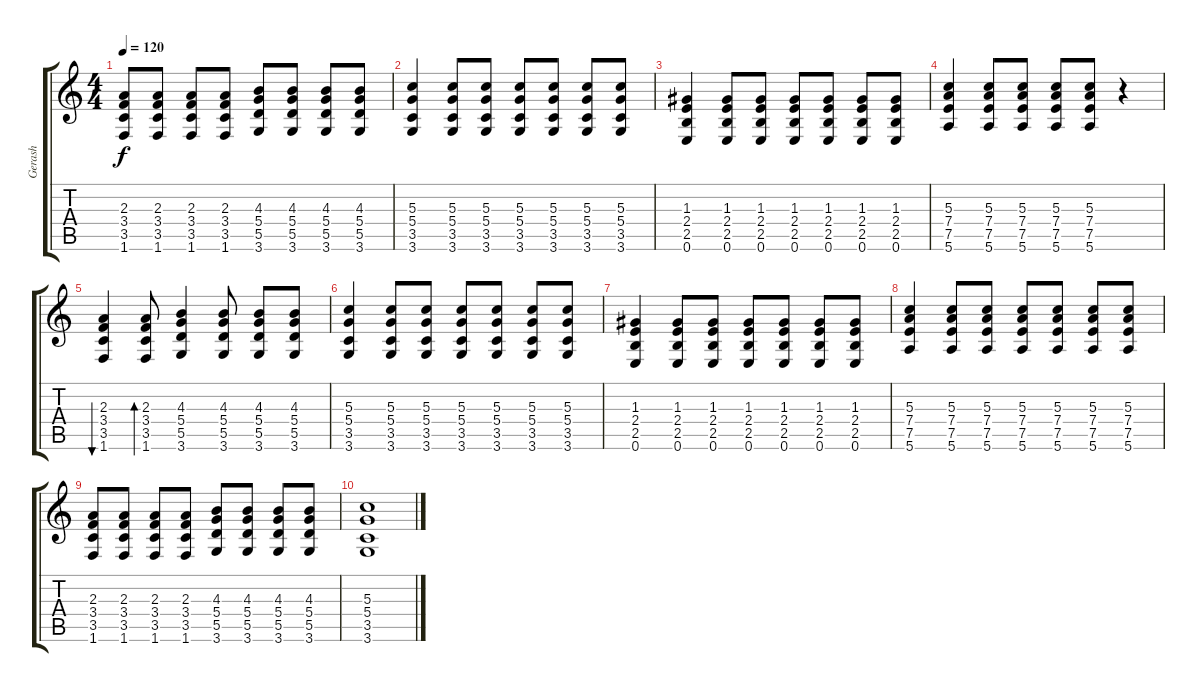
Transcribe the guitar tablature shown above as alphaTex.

\track ("Gerash" "Gerash") {instrument overdrivenguitar}
\staff {score tabs}
\tuning (E4 B3 G3 D3 A2 E2) {hide}
\ts (4 4)
\tempo 120
\clef g2
\ks c
(2.3 3.4 3.5 1.6).8{dy f} (2.3 3.4 3.5 1.6).8 (2.3 3.4 3.5 1.6).8 (2.3 3.4 3.5 1.6).8 (4.3 5.4 5.5 3.6).8 (4.3 5.4 5.5 3.6).8 (4.3 5.4 5.5 3.6).8 (4.3 5.4 5.5 3.6).8 |
(5.3 5.4 3.5 3.6).4 (5.3 5.4 3.5 3.6).8 (5.3 5.4 3.5 3.6).8 (5.3 5.4 3.5 3.6).8 (5.3 5.4 3.5 3.6).8 (5.3 5.4 3.5 3.6).8 (5.3 5.4 3.5 3.6).8 |
(1.3 2.4 2.5 0.6).4 (1.3 2.4 2.5 0.6).8 (1.3 2.4 2.5 0.6).8 (1.3 2.4 2.5 0.6).8 (1.3 2.4 2.5 0.6).8 (1.3 2.4 2.5 0.6).8 (1.3 2.4 2.5 0.6).8 |
(5.3 7.4 7.5 5.6).4 (5.3 7.4 7.5 5.6).8 (5.3 7.4 7.5 5.6).8 (5.3 7.4 7.5 5.6).8 (5.3 7.4 7.5 5.6).8 r.4 |
(2.3 3.4 3.5 1.6).4{bu 60} (2.3 3.4 3.5 1.6).8{bd 60} (4.3 5.4 5.5 3.6).4 (4.3 5.4 5.5 3.6).8 (4.3 5.4 5.5 3.6).8 (4.3 5.4 5.5 3.6).8 |
(5.3 5.4 3.5 3.6).4 (5.3 5.4 3.5 3.6).8 (5.3 5.4 3.5 3.6).8 (5.3 5.4 3.5 3.6).8 (5.3 5.4 3.5 3.6).8 (5.3 5.4 3.5 3.6).8 (5.3 5.4 3.5 3.6).8 |
(1.3 2.4 2.5 0.6).4 (1.3 2.4 2.5 0.6).8 (1.3 2.4 2.5 0.6).8 (1.3 2.4 2.5 0.6).8 (1.3 2.4 2.5 0.6).8 (1.3 2.4 2.5 0.6).8 (1.3 2.4 2.5 0.6).8 |
(5.3 7.4 7.5 5.6).4 (5.3 7.4 7.5 5.6).8 (5.3 7.4 7.5 5.6).8 (5.3 7.4 7.5 5.6).8 (5.3 7.4 7.5 5.6).8 (5.3 7.4 7.5 5.6).8 (5.3 7.4 7.5 5.6).8 |
(2.3 3.4 3.5 1.6).8 (2.3 3.4 3.5 1.6).8 (2.3 3.4 3.5 1.6).8 (2.3 3.4 3.5 1.6).8 (4.3 5.4 5.5 3.6).8 (4.3 5.4 5.5 3.6).8 (4.3 5.4 5.5 3.6).8 (4.3 5.4 5.5 3.6).8 |
(5.3 5.4 3.5 3.6).1
